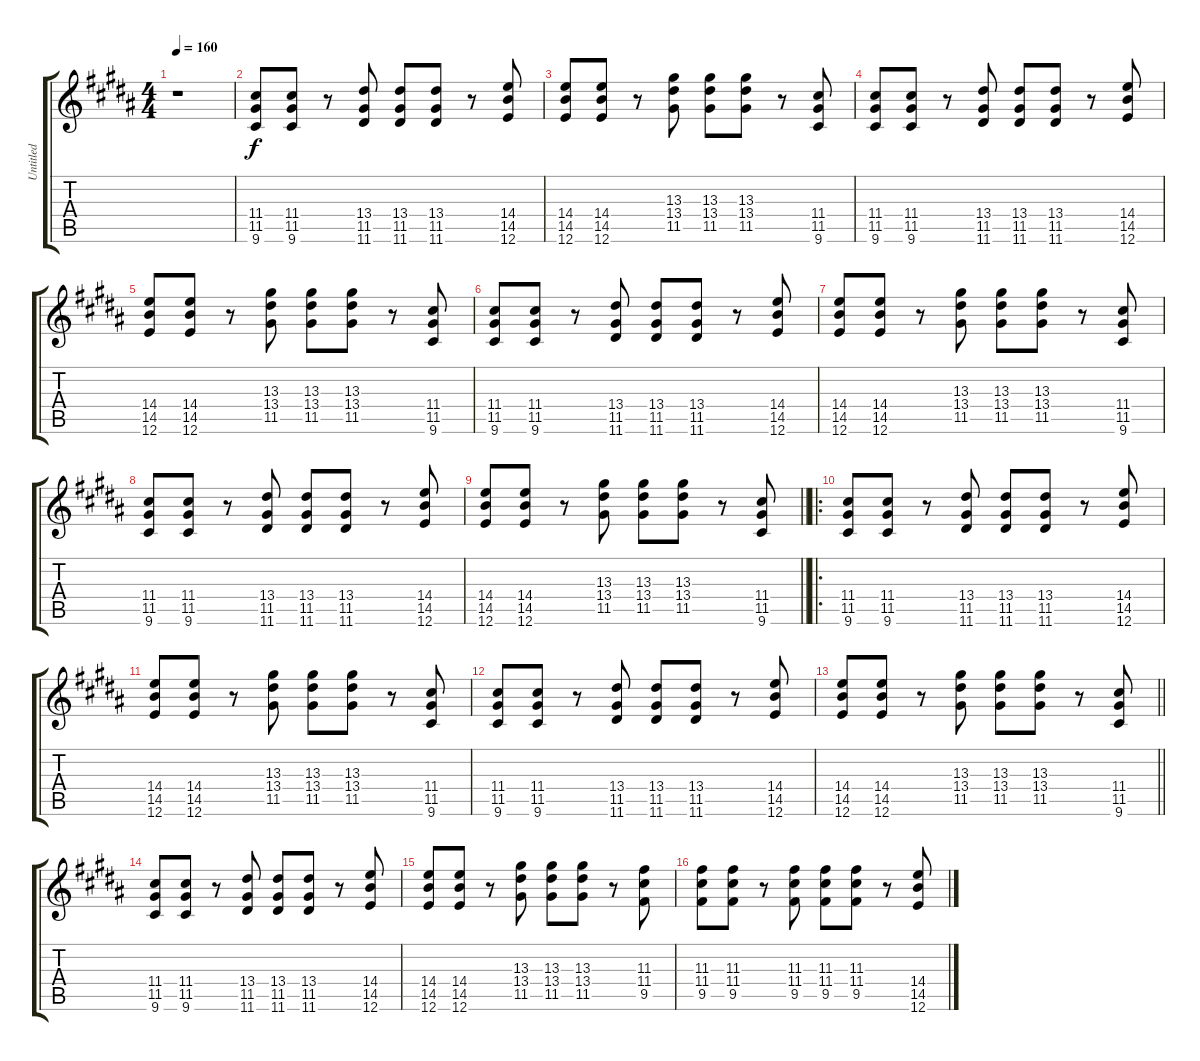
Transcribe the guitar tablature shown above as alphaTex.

\track ("Untitled" "Untitled") {instrument distortionguitar}
\staff {score tabs}
\tuning (E4 B3 G3 D3 A2 E2) {hide}
\ts (4 4)
\tempo 160
\clef g2
\ks b
r.1{dy f instrument distortionguitar} |
\ks g#minor
(11.4 11.5 9.6).8 (11.4 11.5 9.6).8 r.8 (13.4 11.5 11.6).8 (13.4 11.5 11.6).8 (13.4 11.5 11.6).8 r.8 (14.4 14.5 12.6).8 |
(14.4 14.5 12.6).8 (14.4 14.5 12.6).8 r.8 (13.3 13.4 11.5).8 (13.3 13.4 11.5).8 (13.3 13.4 11.5).8 r.8 (11.4 11.5 9.6).8 |
(11.4 11.5 9.6).8 (11.4 11.5 9.6).8 r.8 (13.4 11.5 11.6).8 (13.4 11.5 11.6).8 (13.4 11.5 11.6).8 r.8 (14.4 14.5 12.6).8 |
(14.4 14.5 12.6).8 (14.4 14.5 12.6).8 r.8 (13.3 13.4 11.5).8 (13.3 13.4 11.5).8 (13.3 13.4 11.5).8 r.8 (11.4 11.5 9.6).8 |
\ks b
(11.4 11.5 9.6).8 (11.4 11.5 9.6).8 r.8 (13.4 11.5 11.6).8 (13.4 11.5 11.6).8 (13.4 11.5 11.6).8 r.8 (14.4 14.5 12.6).8 |
\ks g#minor
(14.4 14.5 12.6).8 (14.4 14.5 12.6).8 r.8 (13.3 13.4 11.5).8 (13.3 13.4 11.5).8 (13.3 13.4 11.5).8 r.8 (11.4 11.5 9.6).8 |
(11.4 11.5 9.6).8 (11.4 11.5 9.6).8 r.8 (13.4 11.5 11.6).8 (13.4 11.5 11.6).8 (13.4 11.5 11.6).8 r.8 (14.4 14.5 12.6).8 |
\barLineRight lightlight
(14.4 14.5 12.6).8 (14.4 14.5 12.6).8 r.8 (13.3 13.4 11.5).8 (13.3 13.4 11.5).8 (13.3 13.4 11.5).8 r.8 (11.4 11.5 9.6).8 |
\ro
\ks b
(11.4 11.5 9.6).8 (11.4 11.5 9.6).8 r.8 (13.4 11.5 11.6).8 (13.4 11.5 11.6).8 (13.4 11.5 11.6).8 r.8 (14.4 14.5 12.6).8 |
\ks g#minor
(14.4 14.5 12.6).8 (14.4 14.5 12.6).8 r.8 (13.3 13.4 11.5).8 (13.3 13.4 11.5).8 (13.3 13.4 11.5).8 r.8 (11.4 11.5 9.6).8 |
(11.4 11.5 9.6).8 (11.4 11.5 9.6).8 r.8 (13.4 11.5 11.6).8 (13.4 11.5 11.6).8 (13.4 11.5 11.6).8 r.8 (14.4 14.5 12.6).8 |
\barLineRight lightlight
(14.4 14.5 12.6).8 (14.4 14.5 12.6).8 r.8 (13.3 13.4 11.5).8 (13.3 13.4 11.5).8 (13.3 13.4 11.5).8 r.8 (11.4 11.5 9.6).8 |
\ks b
(11.4 11.5 9.6).8 (11.4 11.5 9.6).8 r.8 (13.4 11.5 11.6).8 (13.4 11.5 11.6).8 (13.4 11.5 11.6).8 r.8 (14.4 14.5 12.6).8 |
\ks g#minor
(14.4 14.5 12.6).8 (14.4 14.5 12.6).8 r.8 (13.3 13.4 11.5).8 (13.3 13.4 11.5).8 (13.3 13.4 11.5).8 r.8 (11.3 11.4 9.5).8 |
(11.3 11.4 9.5).8 (11.3 11.4 9.5).8 r.8 (11.3 11.4 9.5).8 (11.3 11.4 9.5).8 (11.3 11.4 9.5).8 r.8 (14.4 14.5 12.6).8
